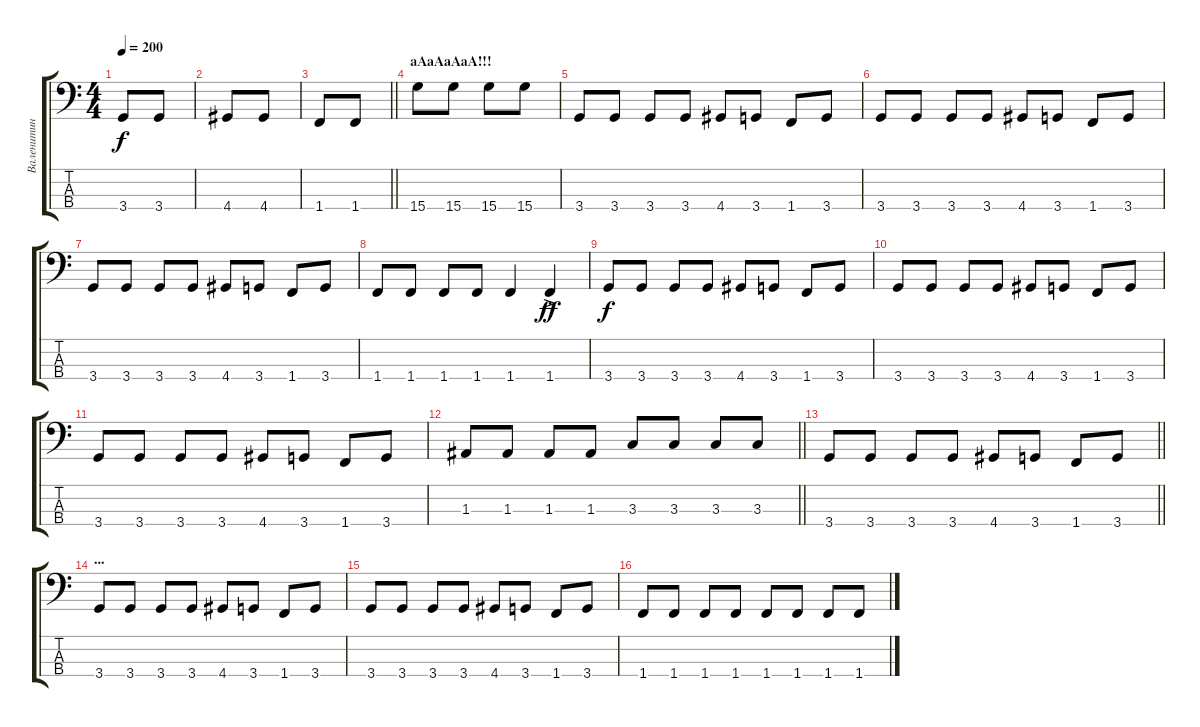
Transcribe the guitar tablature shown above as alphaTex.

\track ("Валенитин Pitones" "Валенитин ") {instrument electricbassfinger}
\staff {score tabs}
\tuning (G2 D2 A1 E1) {hide}
\ts (4 4)
\tempo 200
\clef f4
\ks c
3.4.8{dy f} 3.4.8 |
4.4.8 4.4.8 |
\barLineRight lightlight
1.4.8 1.4.8 |
\section ("" "аАаАаАаА!!!")
15.4.8 15.4.8 15.4.8 15.4.8 |
3.4.8 3.4.8 3.4.8 3.4.8 4.4.8 3.4.8 1.4.8 3.4.8 |
3.4.8 3.4.8 3.4.8 3.4.8 4.4.8 3.4.8 1.4.8 3.4.8 |
3.4.8 3.4.8 3.4.8 3.4.8 4.4.8 3.4.8 1.4.8 3.4.8 |
1.4.8 1.4.8 1.4.8 1.4.8 1.4.4 1.4{ac}.4{dy ff} |
3.4.8{dy f} 3.4.8 3.4.8 3.4.8 4.4.8 3.4.8 1.4.8 3.4.8 |
3.4.8 3.4.8 3.4.8 3.4.8 4.4.8 3.4.8 1.4.8 3.4.8 |
3.4.8 3.4.8 3.4.8 3.4.8 4.4.8 3.4.8 1.4.8 3.4.8 |
\barLineRight lightlight
1.3.8 1.3.8 1.3.8 1.3.8 3.3.8 3.3.8 3.3.8 3.3.8 |
\barLineRight lightlight
3.4.8 3.4.8 3.4.8 3.4.8 4.4.8 3.4.8 1.4.8 3.4.8 |
\section ("" "...")
3.4.8 3.4.8 3.4.8 3.4.8 4.4.8 3.4.8 1.4.8 3.4.8 |
3.4.8 3.4.8 3.4.8 3.4.8 4.4.8 3.4.8 1.4.8 3.4.8 |
1.4.8 1.4.8 1.4.8 1.4.8 1.4.8 1.4.8 1.4.8 1.4.8
